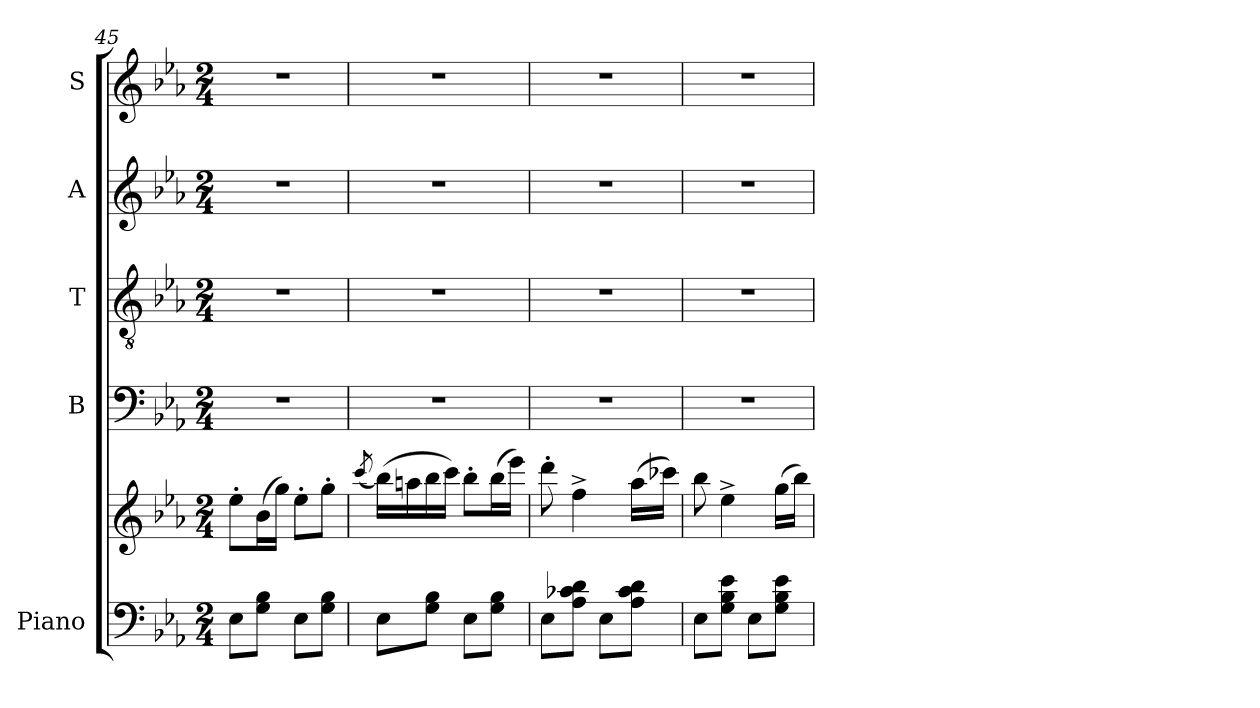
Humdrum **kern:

**kern	**kern	**kern	**kern	**kern	**kern
*part5	*part5	*part4	*part3	*part2	*part1
*staff6	*staff5	*staff4	*staff3	*staff2	*staff1
*I"Piano	*	*I"B	*I"T	*I"A	*I"S
*I'Pno	*	*I'B	*I'T	*I'A	*I'S
*clefF4	*clefG2	*clefF4	*clefGv2	*clefG2	*clefG2
*k[b-e-a-]	*k[b-e-a-]	*k[b-e-a-]	*k[b-e-a-]	*k[b-e-a-]	*k[b-e-a-]
*M2/4	*M2/4	*M2/4	*M2/4	*M2/4	*M2/4
=45	=45	=45	=45	=45	=45
8E-\L	8ee-'\L	2r	2r	2r	2r
8G\ 8B-\J	(>16b-\L	.	.	.	.
.	16gg\JJ)	.	.	.	.
8E-\L	8ee-'\L	.	.	.	.
8G\ 8B-\J	8gg'\J	.	.	.	.
=46	=46	=46	=46	=46	=46
.	(<8qccc/	.	.	.	.
8E-\L	(>16bb-\LL)	2r	2r	2r	2r
.	16aan\	.	.	.	.
8G\ 8B-\J	16bb-\	.	.	.	.
.	16ccc\JJ)	.	.	.	.
8E-\L	8bb-'\L	.	.	.	.
8G\ 8B-\J	(>16bb-\L	.	.	.	.
.	16eee-\JJ)	.	.	.	.
!!LO:LB:g=z
=47	=47	=47	=47	=47	=47
8E-\L	8ddd'\	2r	2r	2r	2r
8A-\ 8c-X\ 8d\J	4ff^\	.	.	.	.
8E-\L	.	.	.	.	.
8A-\ 8c-\ 8d\J	(>16aa-\LL	.	.	.	.
.	16ccc-X\JJ)	.	.	.	.
=48	=48	=48	=48	=48	=48
8E-\L	8bb-\	2r	2r	2r	2r
8G\ 8B-\ 8e-\J	4ee-^\	.	.	.	.
8E-\L	.	.	.	.	.
8G\ 8B-\ 8e-\J	(>16gg\LL	.	.	.	.
.	16bb-\JJ)	.	.	.	.
=	=	=	=	=	=
*-	*-	*-	*-	*-	*-
